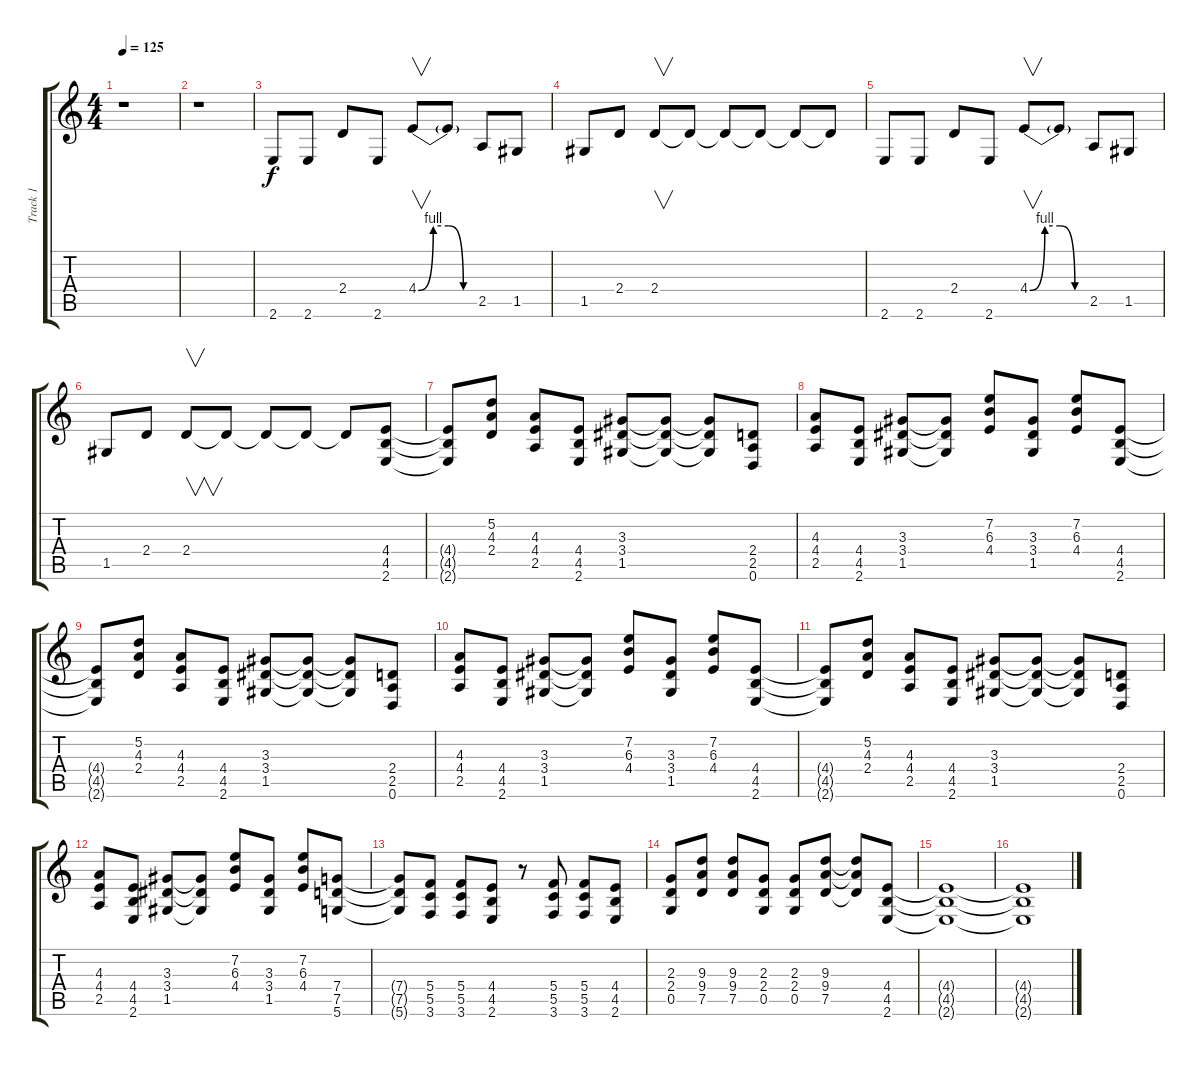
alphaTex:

\track ("Track 1" "Track 1") {instrument distortionguitar}
\staff {score tabs}
\tuning (D4 A3 F3 C3 G2 D2) {hide}
\ts (4 4)
\tempo 125
\clef g2
\ks c
r.1{dy f instrument distortionguitar} |
r.1 |
2.6.8 2.6.8 2.4.8 2.6.8 4.4{be (custom 0 0 15 4 30 4 45 0 60 0)}.8{v} 4.4{t}.8 2.5.8 1.5.8 |
1.5.8 2.4.8 2.4.8{v} 2.4{t}.8 2.4{t}.8 2.4{t}.8 2.4{t}.8 2.4{t}.8 |
2.6.8 2.6.8 2.4.8 2.6.8 4.4{be (custom 0 0 15 4 30 4 45 0 60 0)}.8{v} 4.4{t}.8 2.5.8 1.5.8 |
1.5.8 2.4.8 2.4.8{v} 2.4{t}.8 2.4{t}.8 2.4{t}.8 2.4{t}.8 (4.4 4.5 2.6).8 |
(4.4{t} 4.5{t} 2.6{t}).8 (5.2 4.3 2.4).8 (4.3 4.4 2.5).8 (4.4 4.5 2.6).8 (3.3 3.4 1.5).8 (3.3{t} 3.4{t} 1.5{t}).8 (3.3{t} 3.4{t} 1.5{t}).8 (2.4 2.5 0.6).8 |
(4.3 4.4 2.5).8 (4.4 4.5 2.6).8 (3.3 3.4 1.5).8 (3.3{t} 3.4{t} 1.5{t}).8 (7.2 6.3 4.4).8 (3.3 3.4 1.5).8 (7.2 6.3 4.4).8 (4.4 4.5 2.6).8 |
(4.4{t} 4.5{t} 2.6{t}).8 (5.2 4.3 2.4).8 (4.3 4.4 2.5).8 (4.4 4.5 2.6).8 (3.3 3.4 1.5).8 (3.3{t} 3.4{t} 1.5{t}).8 (3.3{t} 3.4{t} 1.5{t}).8 (2.4 2.5 0.6).8 |
(4.3 4.4 2.5).8 (4.4 4.5 2.6).8 (3.3 3.4 1.5).8 (3.3{t} 3.4{t} 1.5{t}).8 (7.2 6.3 4.4).8 (3.3 3.4 1.5).8 (7.2 6.3 4.4).8 (4.4 4.5 2.6).8 |
(4.4{t} 4.5{t} 2.6{t}).8 (5.2 4.3 2.4).8 (4.3 4.4 2.5).8 (4.4 4.5 2.6).8 (3.3 3.4 1.5).8 (3.3{t} 3.4{t} 1.5{t}).8 (3.3{t} 3.4{t} 1.5{t}).8 (2.4 2.5 0.6).8 |
(4.3 4.4 2.5).8 (4.4 4.5 2.6).8 (3.3 3.4 1.5).8 (3.3{t} 3.4{t} 1.5{t}).8 (7.2 6.3 4.4).8 (3.3 3.4 1.5).8 (7.2 6.3 4.4).8 (7.4 7.5 5.6).8 |
(7.4{t} 7.5{t} 5.6{t}).8 (5.4 5.5 3.6).8 (5.4 5.5 3.6).8 (4.4 4.5 2.6).8 r.8 (5.4 5.5 3.6).8 (5.4 5.5 3.6).8 (4.4 4.5 2.6).8 |
(2.3 2.4 0.5).8 (9.3 9.4 7.5).8 (9.3 9.4 7.5).8 (2.3 2.4 0.5).8 (2.3 2.4 0.5).8 (9.3 9.4 7.5).8 (9.3{t} 9.4{t} 7.5{t}).8 (4.4 4.5 2.6).8 |
(4.4{t} 4.5{t} 2.6{t}).1 |
(4.4{t} 4.5{t} 2.6{t}).1
